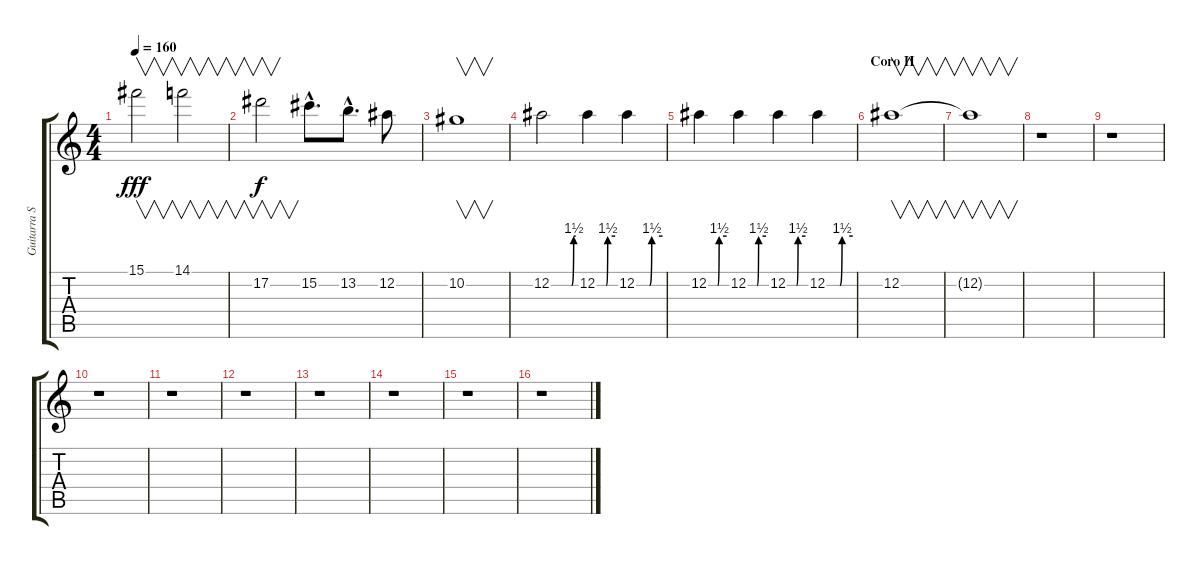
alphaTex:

\track ("Guitarra Solo I" "Guitarra S") {instrument distortionguitar}
\staff {score tabs}
\tuning (Eb4 Bb3 Gb3 Db3 Ab2 Eb2) {hide}
\ts (4 4)
\tempo 160
\clef g2
\ks c
15.1.2{v dy fff} 14.1.2{v} |
17.2.2{v dy f} 15.2{hac}.8{d} 13.2{hac}.8{d} 12.2.8 |
10.2.1{v} |
12.2{be (custom 0 0 30 0 50 0 55 6 60 6)}.2 12.2{be (custom 0 0 30 0 35 6 60 6)}.4 12.2{be (custom 0 0 30 0 35 6 60 6)}.4 |
12.2{be (custom 0 0 30 0 35 6 60 6)}.4 12.2{be (custom 0 0 30 0 35 6 60 6)}.4 12.2{be (custom 0 0 30 0 35 6 60 6)}.4 12.2{be (custom 0 0 30 0 35 6 60 6)}.4 |
\section ("" "Coro II")
12.2.1{v volume 6} |
12.2{t}.1{v} |
r.1 |
r.1 |
r.1 |
r.1 |
r.1 |
r.1 |
r.1 |
r.1 |
r.1
